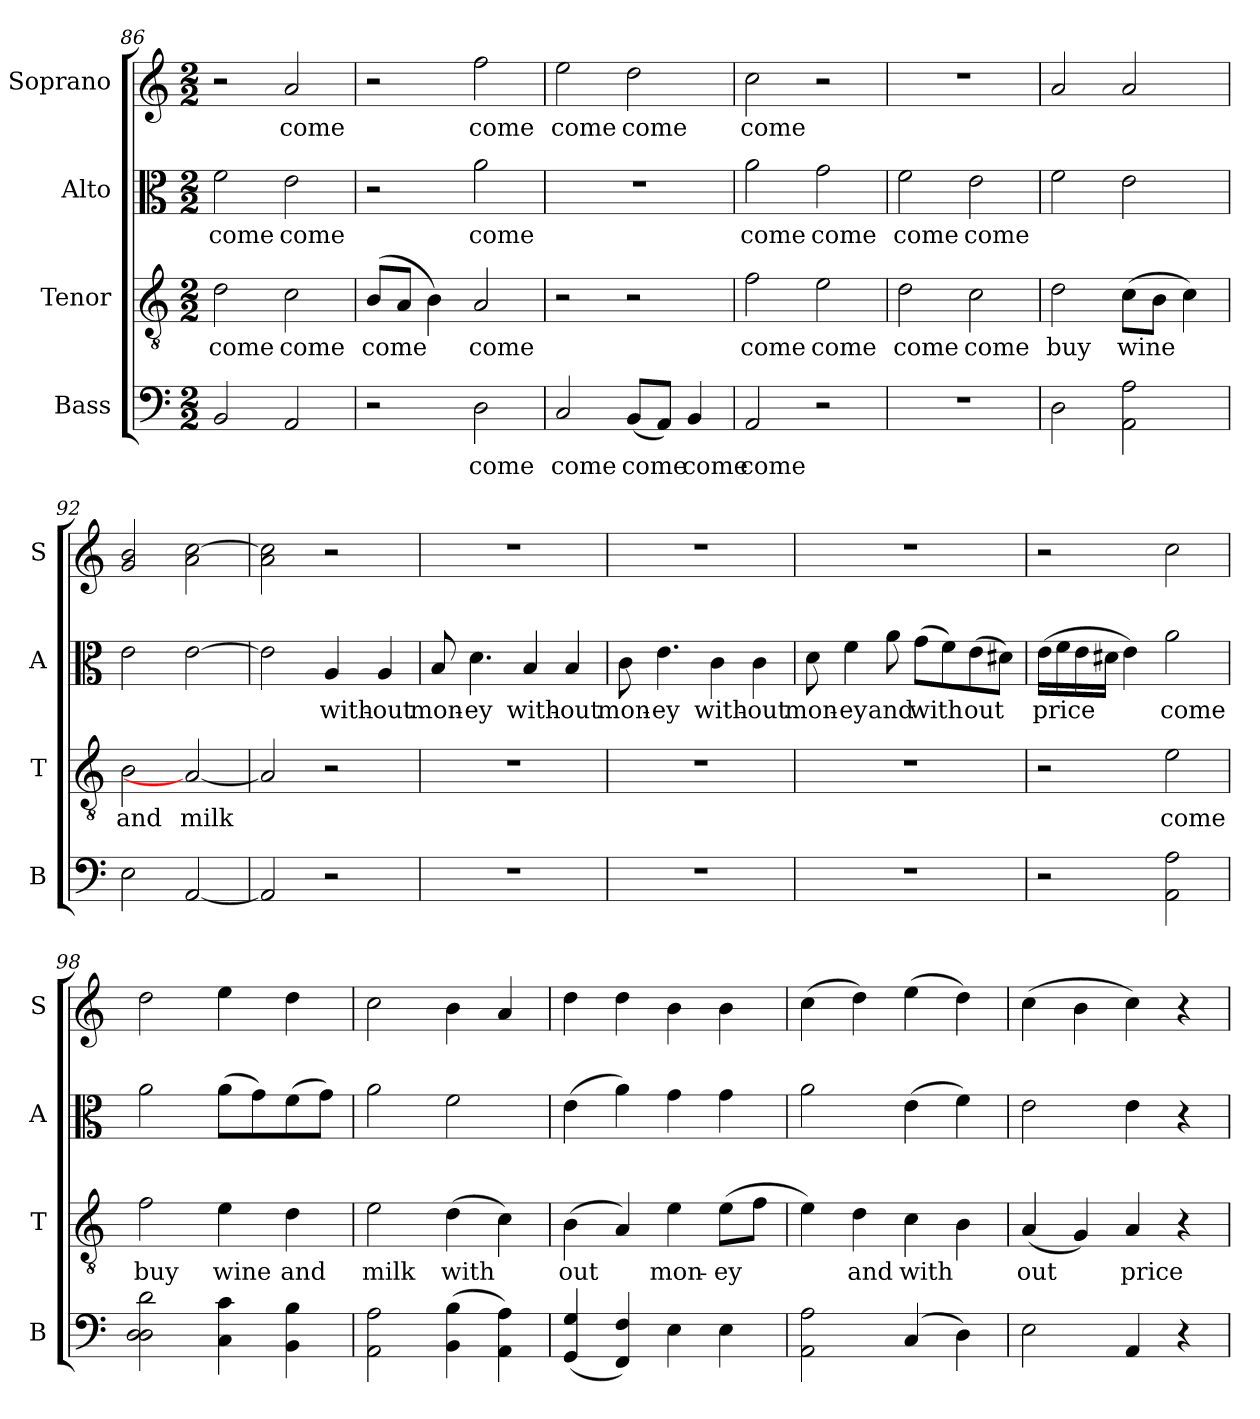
**kern	**text	**kern	**text	**kern	**text	**kern	**text
*part4	*part4	*part3	*part3	*part2	*part2	*part1	*part1
*staff4	*staff4	*staff3	*staff3	*staff2	*staff2	*staff1	*staff1
*I"Bass	*	*I"Tenor	*	*I"Alto	*	*I"Soprano	*
*I'B	*	*I'T	*	*I'A	*	*I'S	*
*clefF4	*	*clefGv2	*	*clefC3	*	*clefG2	*
*k[]	*	*k[]	*	*k[]	*	*k[]	*
*C:	*	*C:	*	*C:	*	*C:	*
*M2/2	*	*M2/2	*	*M2/2	*	*M2/2	*
=86	=86	=86	=86	=86	=86	=86	=86
2BB/	.	2d\	come	2f\	come	2r	.
2AA/	.	2c\	come	2e\	come	2a/	come
!!LO:PB:g=z
=87	=87	=87	=87	=87	=87	=87	=87
2r	.	(8B/L	come	2r	.	2r	.
.	.	8A/J	.	.	.	.	.
.	.	4B\)	.	.	.	.	.
2D\	come	2A/	come	2a\	come	2ff\	come
=88	=88	=88	=88	=88	=88	=88	=88
2C/	come	2r	.	1r	.	2ee\	come
(8BB/L	come	2r	.	.	.	2dd\	come
8AA/J)	.	.	.	.	.	.	.
4BB/	come	.	.	.	.	.	.
=89	=89	=89	=89	=89	=89	=89	=89
2AA/	come	2f\	come	2a\	come	2cc\	come
2r	.	2e\	come	2g\	come	2r	.
=90	=90	=90	=90	=90	=90	=90	=90
1r	.	2d\	come	2f\	come	1r	.
.	.	2c\	come	2e\	come	.	.
!!LO:PB:g=z
=91	=91	=91	=91	=91	=91	=91	=91
2D\	.	2d\	buy	2f\	.	2a/	.
2AA\ 2A\	.	(8c\L	wine	2e\	.	2a/	.
.	.	8B\J	.	.	.	.	.
.	.	4c\)	.	.	.	.	.
!!LO:PB:g=z
=92	=92	=92	=92	=92	=92	=92	=92
2E\	.	2B\	and	2e\	.	2g/ 2b/	.
[2AA/	.	2A/_	milk	[2e\	.	2a\ [2cc\	.
=93	=93	=93	=93	=93	=93	=93	=93
2AA/]	.	2A/]	.	2e\]	.	2a\ 2cc\]	.
2r	.	2r	.	4A/	with-	2r	.
.	.	.	.	4A/	-out	.	.
=94	=94	=94	=94	=94	=94	=94	=94
1r	.	1r	.	8B/	mon-	1r	.
.	.	.	.	4.d\	-ey	.	.
.	.	.	.	4B/	with-	.	.
.	.	.	.	4B/	-out	.	.
=95	=95	=95	=95	=95	=95	=95	=95
1r	.	1r	.	8c\	mon-	1r	.
.	.	.	.	4.e\	-ey	.	.
.	.	.	.	4c\	with-	.	.
.	.	.	.	4c\	out	.	.
!!LO:LB:g=z
=96	=96	=96	=96	=96	=96	=96	=96
1r	.	1r	.	8d\	mon-	1r	.
.	.	.	.	4f\	-ey	.	.
.	.	.	.	8a\	and	.	.
.	.	.	.	(8g\L	with	.	.
.	.	.	.	8f\)	.	.	.
.	.	.	.	(8e\	out	.	.
.	.	.	.	8d#X\J)	.	.	.
=97	=97	=97	=97	=97	=97	=97	=97
2r	.	2r	.	(16e\LL	price	2r	.
.	.	.	.	16f\	.	.	.
.	.	.	.	16e\	.	.	.
.	.	.	.	16d#X\JJ	.	.	.
.	.	.	.	4e\)	.	.	.
2AA\ 2A\	.	2e\	come	2a\	come	2cc\	.
=98	=98	=98	=98	=98	=98	=98	=98
2D\ 2D\ 2d\	.	2f\	buy	2a\	.	2dd\	.
4C\ 4c\	.	4e\	wine	(8a\L	.	4ee\	.
.	.	.	.	8g\)	.	.	.
4BB\ 4B\	.	4d\	and	(8f\	.	4dd\	.
.	.	.	.	8g\J)	.	.	.
!!LO:PB:g=z
=99	=99	=99	=99	=99	=99	=99	=99
2AA\ 2A\	.	2e\	milk	2a\	.	2cc\	.
(4BB\ 4B\	.	(4d\	with	2f\	.	4b\	.
4AA\ 4A\)	.	4c\)	.	.	.	4a/	.
=100	=100	=100	=100	=100	=100	=100	=100
(4GG/ 4G/	.	(4B\	out	(4e\	.	4dd\	.
4FF/ 4F/)	.	4A/)	.	4a\)	.	4dd\	.
4E\	.	4e\	mon-	4g\	.	4b\	.
4E\	.	(8e\L	-ey	4g\	.	4b\	.
.	.	8f\J	.	.	.	.	.
=101	=101	=101	=101	=101	=101	=101	=101
2AA\ 2A\	.	4e\)	.	2a\	.	(4cc\	.
.	.	4d\	and	.	.	4dd\)	.
(4C/	.	4c\	with	(4e\	.	(4ee\	.
4D\)	.	4B\	.	4f\)	.	4dd\)	.
=102	=102	=102	=102	=102	=102	=102	=102
2E\	.	(4A/	out	2e\	.	(4cc\	.
.	.	4G/)	.	.	.	4b\	.
4AA/	.	4A/	price	4e\	.	4cc\)	.
4r	.	4r	.	4r	.	4r	.
=	=	=	=	=	=	=	=
*-	*-	*-	*-	*-	*-	*-	*-
